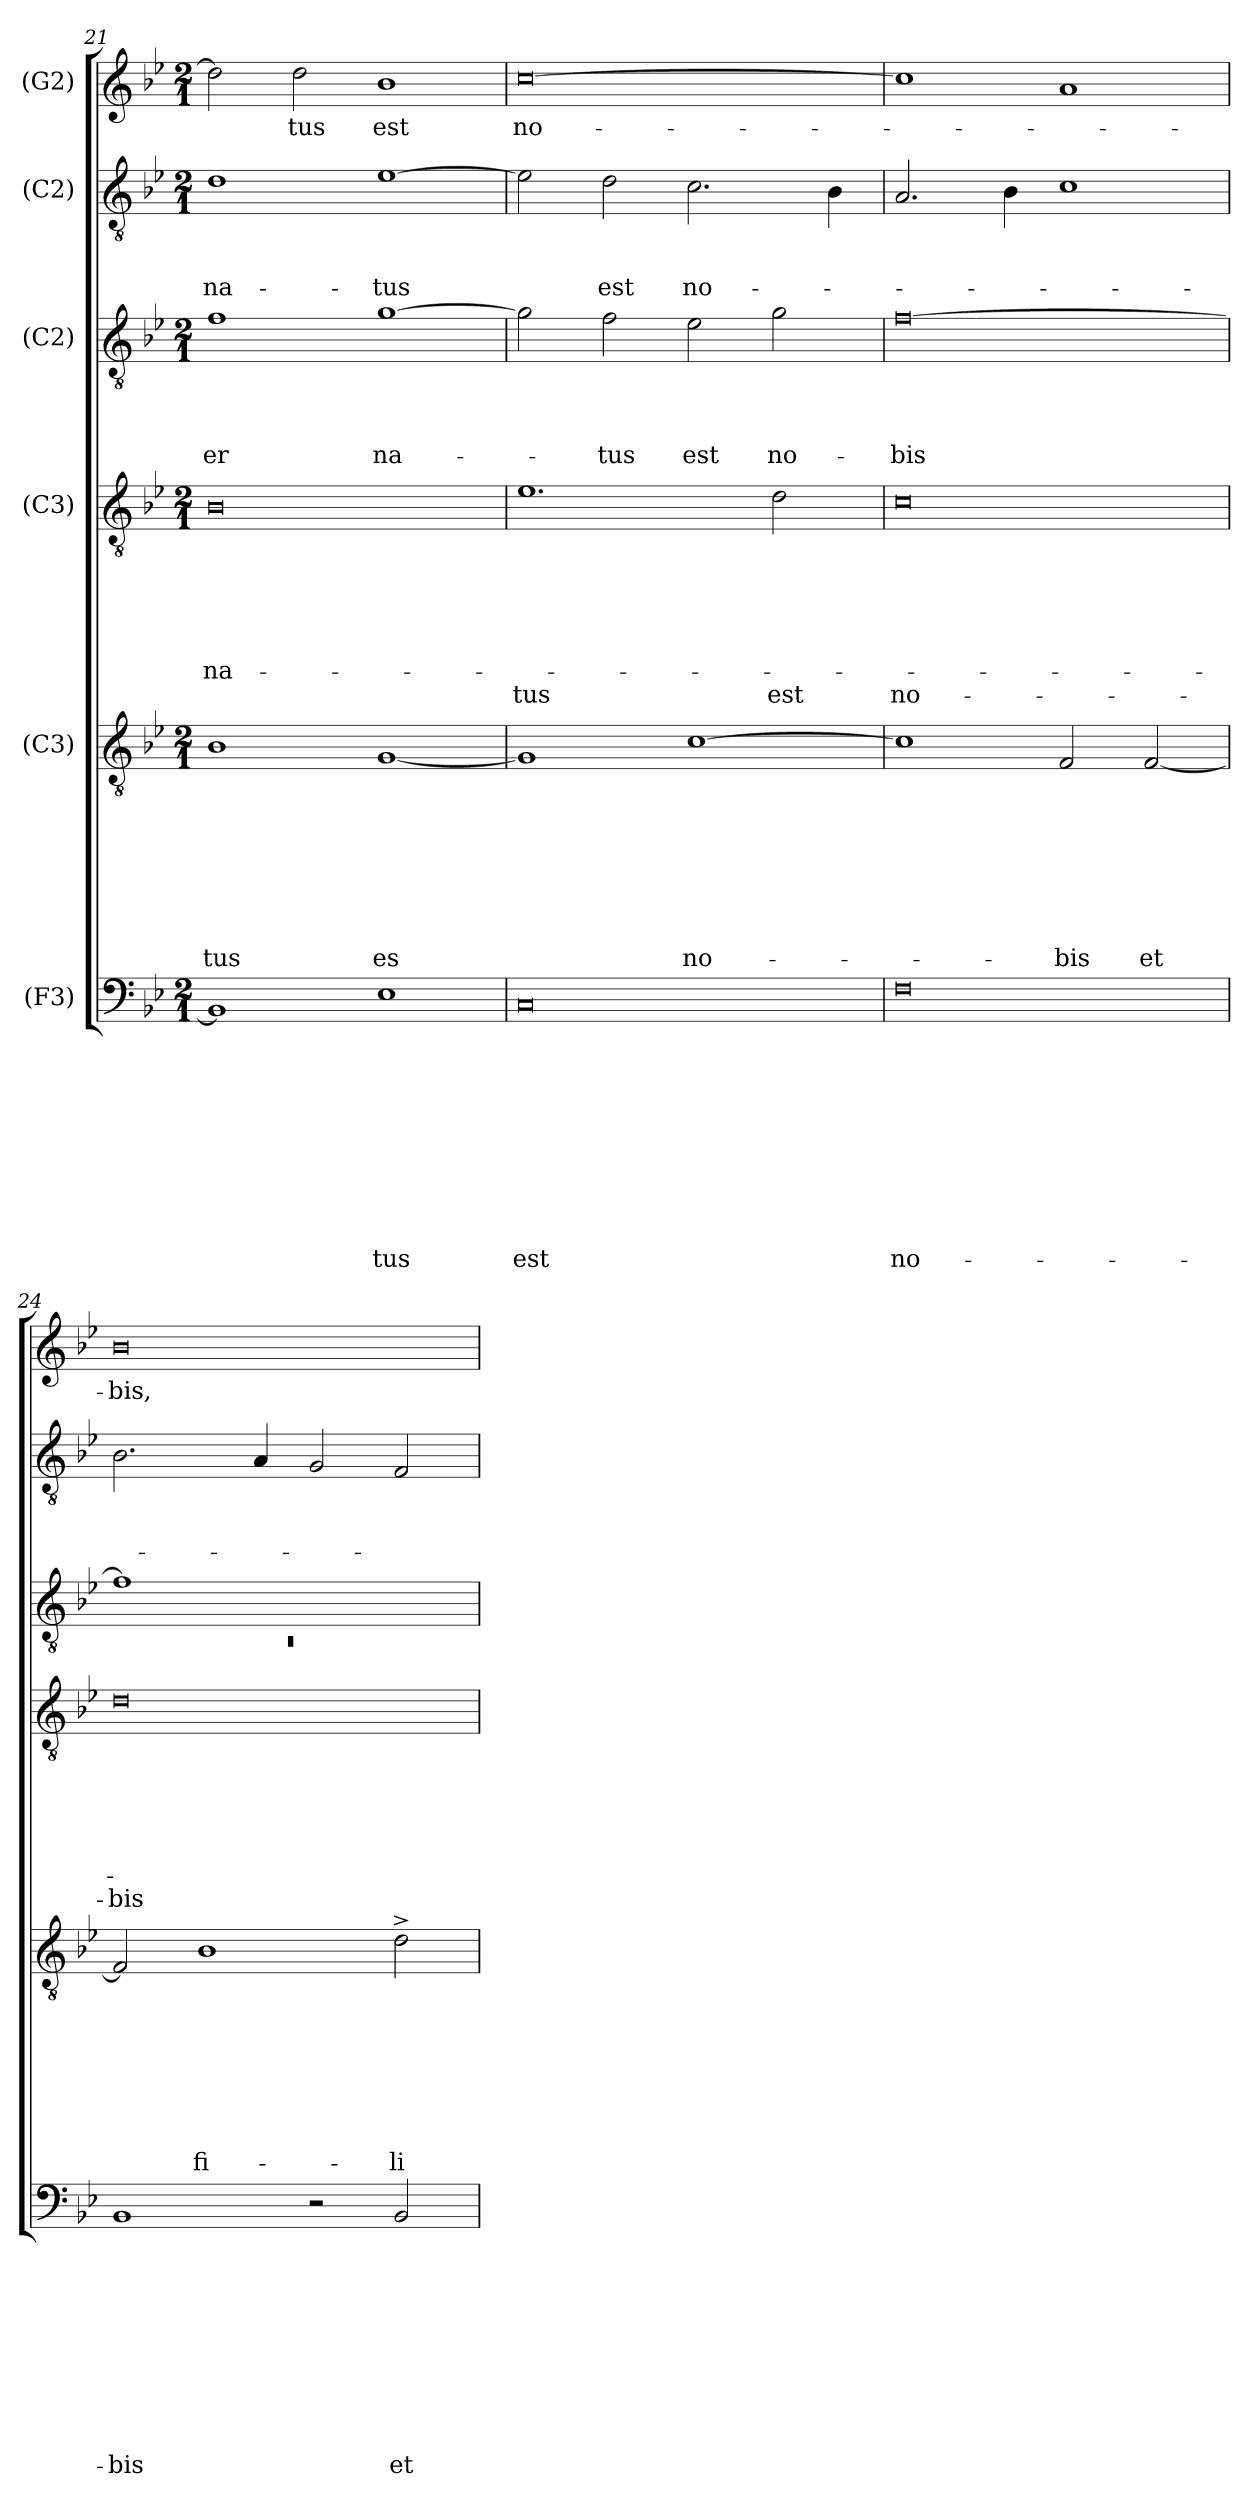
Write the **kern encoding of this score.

**kern	**text	**text	**text	**text	**text	**text	**text	**text	**text	**text	**kern	**text	**text	**text	**text	**text	**text	**text	**text	**kern	**text	**text	**text	**text	**text	**text	**text	**kern	**text	**text	**text	**text	**kern	**text	**text	**text	**kern	**text
*part6	*part6	*part6	*part6	*part6	*part6	*part6	*part6	*part6	*part6	*part6	*part5	*part5	*part5	*part5	*part5	*part5	*part5	*part5	*part5	*part4	*part4	*part4	*part4	*part4	*part4	*part4	*part4	*part3	*part3	*part3	*part3	*part3	*part2	*part2	*part2	*part2	*part1	*part1
*staff6	*staff6	*staff6	*staff6	*staff6	*staff6	*staff6	*staff6	*staff6	*staff6	*staff6	*staff5	*staff5	*staff5	*staff5	*staff5	*staff5	*staff5	*staff5	*staff5	*staff4	*staff4	*staff4	*staff4	*staff4	*staff4	*staff4	*staff4	*staff3	*staff3	*staff3	*staff3	*staff3	*staff2	*staff2	*staff2	*staff2	*staff1	*staff1
*I"(F3)	*	*	*	*	*	*	*	*	*	*	*I"(C3)	*	*	*	*	*	*	*	*	*I"(C3)	*	*	*	*	*	*	*	*I"(C2)	*	*	*	*	*I"(C2)	*	*	*	*I"(G2)	*
*clefF4	*	*	*	*	*	*	*	*	*	*	*clefGv2	*	*	*	*	*	*	*	*	*clefGv2	*	*	*	*	*	*	*	*clefGv2	*	*	*	*	*clefGv2	*	*	*	*clefG2	*
*k[b-e-]	*	*	*	*	*	*	*	*	*	*	*k[b-e-]	*	*	*	*	*	*	*	*	*k[b-e-]	*	*	*	*	*	*	*	*k[b-e-]	*	*	*	*	*k[b-e-]	*	*	*	*k[b-e-]	*
*B-:	*	*	*	*	*	*	*	*	*	*	*B-:	*	*	*	*	*	*	*	*	*B-:	*	*	*	*	*	*	*	*B-:	*	*	*	*	*B-:	*	*	*	*B-:	*
*M2/1	*	*	*	*	*	*	*	*	*	*	*M2/1	*	*	*	*	*	*	*	*	*M2/1	*	*	*	*	*	*	*	*M2/1	*	*	*	*	*M2/1	*	*	*	*M2/1	*
=21	=21	=21	=21	=21	=21	=21	=21	=21	=21	=21	=21	=21	=21	=21	=21	=21	=21	=21	=21	=21	=21	=21	=21	=21	=21	=21	=21	=21	=21	=21	=21	=21	=21	=21	=21	=21	=21	=21
!	!	!	!	!	!	!	!	!	!	!	!	!	!	!	!	!	!	!	!LO:LY:b	!	!	!	!	!	!	!LO:LY:b:rj	!	!	!	!	!	!LO:LY:b	!	!	!	!LO:LY:b	!	!
1BB-]	.	.	.	.	.	.	.	.	.	.	1B-	.	.	.	.	.	.	.	-tus	0B-	.	.	.	.	.	na-	.	1f	.	.	.	-er	1d	.	.	na-	2dd\]	.
!	!	!	!	!	!	!	!	!	!	!	!	!	!	!	!	!	!	!	!	!	!	!	!	!	!	!	!	!	!	!	!	!	!	!	!	!	!	!LO:LY:b
.	.	.	.	.	.	.	.	.	.	.	.	.	.	.	.	.	.	.	.	.	.	.	.	.	.	.	.	.	.	.	.	.	.	.	.	.	2dd\	-tus
!	!	!	!	!	!	!	!	!	!	!LO:LY:b	!	!	!	!	!	!	!	!	!LO:LY:b	!	!	!	!	!	!	!	!	!	!	!	!	!LO:LY:b	!	!	!	!LO:LY:b	!	!LO:LY:b
1E-	.	.	.	.	.	.	.	.	.	-tus	[<1G	.	.	.	.	.	.	.	es	.	.	.	.	.	.	.	.	[<1g	.	.	.	na-	[<1e-	.	.	-tus	1b-	est
!!LO:LB:g=z
=22	=22	=22	=22	=22	=22	=22	=22	=22	=22	=22	=22	=22	=22	=22	=22	=22	=22	=22	=22	=22	=22	=22	=22	=22	=22	=22	=22	=22	=22	=22	=22	=22	=22	=22	=22	=22	=22	=22
!	!	!	!	!	!	!	!	!	!	!LO:LY:b:rj	!	!	!	!	!	!	!	!	!	!	!	!	!	!	!	!	!LO:LY:b	!	!	!	!	!	!	!	!	!	!	!LO:LY:b
0C	.	.	.	.	.	.	.	.	.	est	1G]	.	.	.	.	.	.	.	.	1.e-	.	.	.	.	.	.	tus	2g\]	.	.	.	.	2e-\]	.	.	.	[>0cc	no-
!	!	!	!	!	!	!	!	!	!	!	!	!	!	!	!	!	!	!	!	!	!	!	!	!	!	!	!	!	!	!	!	!LO:LY:b	!	!	!	!LO:LY:b	!	!
.	.	.	.	.	.	.	.	.	.	.	.	.	.	.	.	.	.	.	.	.	.	.	.	.	.	.	.	2f\	.	.	.	-tus	2d\	.	.	est	.	.
!	!	!	!	!	!	!	!	!	!	!	!	!	!	!	!	!	!	!	!LO:LY:b	!	!	!	!	!	!	!	!	!	!	!	!	!LO:LY:b	!	!	!	!LO:LY:b	!	!
.	.	.	.	.	.	.	.	.	.	.	[>1c	.	.	.	.	.	.	.	no-	.	.	.	.	.	.	.	.	2e-\	.	.	.	est	2.c\	.	.	no-	.	.
!	!	!	!	!	!	!	!	!	!	!	!	!	!	!	!	!	!	!	!	!	!	!	!	!	!	!	!LO:LY:b	!	!	!	!	!LO:LY:b	!	!	!	!	!	!
.	.	.	.	.	.	.	.	.	.	.	.	.	.	.	.	.	.	.	.	2d\	.	.	.	.	.	.	est	2g\	.	.	.	no-	.	.	.	.	.	.
.	.	.	.	.	.	.	.	.	.	.	.	.	.	.	.	.	.	.	.	.	.	.	.	.	.	.	.	.	.	.	.	.	4B-\	.	.	.	.	.
=23	=23	=23	=23	=23	=23	=23	=23	=23	=23	=23	=23	=23	=23	=23	=23	=23	=23	=23	=23	=23	=23	=23	=23	=23	=23	=23	=23	=23	=23	=23	=23	=23	=23	=23	=23	=23	=23	=23
!	!	!	!	!	!	!	!	!	!	!LO:LY:b:rj	!	!	!	!	!	!	!	!	!	!	!	!	!	!	!	!	!LO:LY:b:rj	!	!	!	!	!LO:LY:b	!	!	!	!	!	!
0F	.	.	.	.	.	.	.	.	.	no-	1c]	.	.	.	.	.	.	.	.	0c	.	.	.	.	.	.	no-	[>0f	.	.	.	-bis	2.A/	.	.	.	1cc]	.
.	.	.	.	.	.	.	.	.	.	.	.	.	.	.	.	.	.	.	.	.	.	.	.	.	.	.	.	.	.	.	.	.	4B-\	.	.	.	.	.
!	!	!	!	!	!	!	!	!	!	!	!	!	!	!	!	!	!	!	!LO:LY:b	!	!	!	!	!	!	!	!	!	!	!	!	!	!	!	!	!	!	!
.	.	.	.	.	.	.	.	.	.	.	2F/	.	.	.	.	.	.	.	-bis	.	.	.	.	.	.	.	.	.	.	.	.	.	1c	.	.	.	1a	.
!	!	!	!	!	!	!	!	!	!	!	!	!	!	!	!	!	!	!	!LO:LY:b	!	!	!	!	!	!	!	!	!	!	!	!	!	!	!	!	!	!	!
.	.	.	.	.	.	.	.	.	.	.	[<2F/	.	.	.	.	.	.	.	et	.	.	.	.	.	.	.	.	.	.	.	.	.	.	.	.	.	.	.
=24	=24	=24	=24	=24	=24	=24	=24	=24	=24	=24	=24	=24	=24	=24	=24	=24	=24	=24	=24	=24	=24	=24	=24	=24	=24	=24	=24	=24	=24	=24	=24	=24	=24	=24	=24	=24	=24	=24
*	*	*	*	*	*	*	*	*	*	*	*	*	*	*	*	*	*	*	*	*	*	*	*	*	*	*	*	*^	*	*	*	*	*	*	*	*	*	*
!	!	!	!	!	!	!	!	!	!	!LO:LY:b	!	!	!	!	!	!	!	!	!	!	!	!	!	!	!	!	!LO:LY:b:rj	!	!LO:N:vis=1	!	!	!	!	!	!	!	!	!	!LO:LY:b
1BB-	.	.	.	.	.	.	.	.	.	-bis	2F/]	.	.	.	.	.	.	.	.	0d	.	.	.	.	.	.	-bis	1f]	0rC	.	.	.	.	2.B-\	.	.	.	0b-	-bis,
!	!	!	!	!	!	!	!	!	!	!	!	!	!	!	!	!	!	!	!LO:LY:b	!	!	!	!	!	!	!	!	!	!	!	!	!	!	!	!	!	!	!	!
.	.	.	.	.	.	.	.	.	.	.	1B-	.	.	.	.	.	.	.	fi-	.	.	.	.	.	.	.	.	.	.	.	.	.	.	.	.	.	.	.	.
.	.	.	.	.	.	.	.	.	.	.	.	.	.	.	.	.	.	.	.	.	.	.	.	.	.	.	.	.	.	.	.	.	.	4A/	.	.	.	.	.
2r	.	.	.	.	.	.	.	.	.	.	.	.	.	.	.	.	.	.	.	.	.	.	.	.	.	.	.	1ryy	.	.	.	.	.	2G/	.	.	.	.	.
!	!	!	!	!	!	!	!	!	!	!LO:LY:b	!	!	!	!	!	!	!	!	!LO:LY:b	!	!	!	!	!	!	!	!	!	!	!	!	!	!	!	!	!	!	!	!
2BB-/	.	.	.	.	.	.	.	.	.	et	2d^>\	.	.	.	.	.	.	.	-li-	.	.	.	.	.	.	.	.	.	.	.	.	.	.	2F/	.	.	.	.	.
*	*	*	*	*	*	*	*	*	*	*	*	*	*	*	*	*	*	*	*	*	*	*	*	*	*	*	*	*v	*v	*	*	*	*	*	*	*	*	*	*
=	=	=	=	=	=	=	=	=	=	=	=	=	=	=	=	=	=	=	=	=	=	=	=	=	=	=	=	=	=	=	=	=	=	=	=	=	=	=
*-	*-	*-	*-	*-	*-	*-	*-	*-	*-	*-	*-	*-	*-	*-	*-	*-	*-	*-	*-	*-	*-	*-	*-	*-	*-	*-	*-	*-	*-	*-	*-	*-	*-	*-	*-	*-	*-	*-
